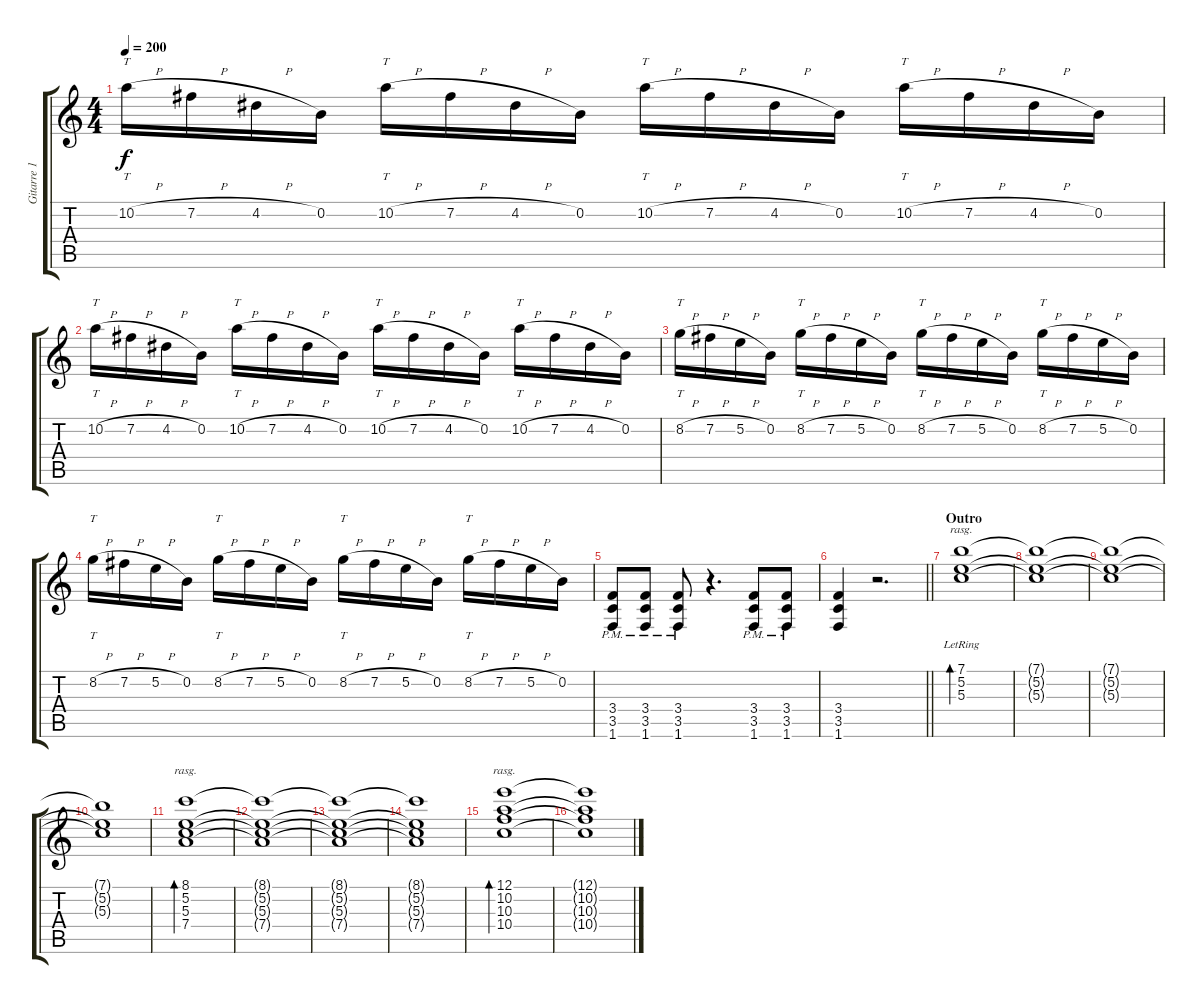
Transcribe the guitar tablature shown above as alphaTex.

\track ("Gitarre 1" "Gitarre 1") {instrument distortionguitar}
\staff {score tabs}
\tuning (E4 B3 G3 D3 A2 E2) {hide}
\ts (4 4)
\tempo 200
\clef g2
\ks c
10.2{h}.16{tt dy f} 7.2{h}.16 4.2{h}.16 0.2.16 10.2{h}.16{tt} 7.2{h}.16 4.2{h}.16 0.2.16 10.2{h}.16{tt} 7.2{h}.16 4.2{h}.16 0.2.16 10.2{h}.16{tt} 7.2{h}.16 4.2{h}.16 0.2.16 |
10.2{h}.16{tt} 7.2{h}.16 4.2{h}.16 0.2.16 10.2{h}.16{tt} 7.2{h}.16 4.2{h}.16 0.2.16 10.2{h}.16{tt} 7.2{h}.16 4.2{h}.16 0.2.16 10.2{h}.16{tt} 7.2{h}.16 4.2{h}.16 0.2.16 |
8.2{h}.16{tt} 7.2{h}.16 5.2{h}.16 0.2.16 8.2{h}.16{tt} 7.2{h}.16 5.2{h}.16 0.2.16 8.2{h}.16{tt} 7.2{h}.16 5.2{h}.16 0.2.16 8.2{h}.16{tt} 7.2{h}.16 5.2{h}.16 0.2.16 |
8.2{h}.16{tt} 7.2{h}.16 5.2{h}.16 0.2.16 8.2{h}.16{tt} 7.2{h}.16 5.2{h}.16 0.2.16 8.2{h}.16{tt} 7.2{h}.16 5.2{h}.16 0.2.16 8.2{h}.16{tt} 7.2{h}.16 5.2{h}.16 0.2.16 |
(3.4{pm} 3.5{pm} 1.6{pm}).8 (3.4{pm} 3.5{pm} 1.6{pm}).8 (3.4{pm} 3.5{pm} 1.6{pm}).8 r.4{d} (3.4{pm} 3.5{pm} 1.6{pm}).8 (3.4{pm} 3.5{pm} 1.6{pm}).8 |
\barLineRight lightlight
(3.4 3.5 1.6).4 r.2{d} |
\section ("" "Outro")
(7.1{lr} 5.2{lr} 5.3{lr}).1{bd 480 rasg ii volume 13 balance 4 instrument electricguitarclean} |
(7.1{t} 5.2{t} 5.3{t}).1 |
(7.1{t} 5.2{t} 5.3{t}).1 |
(7.1{t} 5.2{t} 5.3{t}).1 |
(8.1 5.2 5.3 7.4).1{bd 480 rasg ii} |
(8.1{t} 5.2{t} 5.3{t} 7.4{t}).1 |
(8.1{t} 5.2{t} 5.3{t} 7.4{t}).1 |
(8.1{t} 5.2{t} 5.3{t} 7.4{t}).1 |
(12.1 10.2 10.3 10.4).1{bd 480 rasg ii} |
(12.1{t} 10.2{t} 10.3{t} 10.4{t}).1
